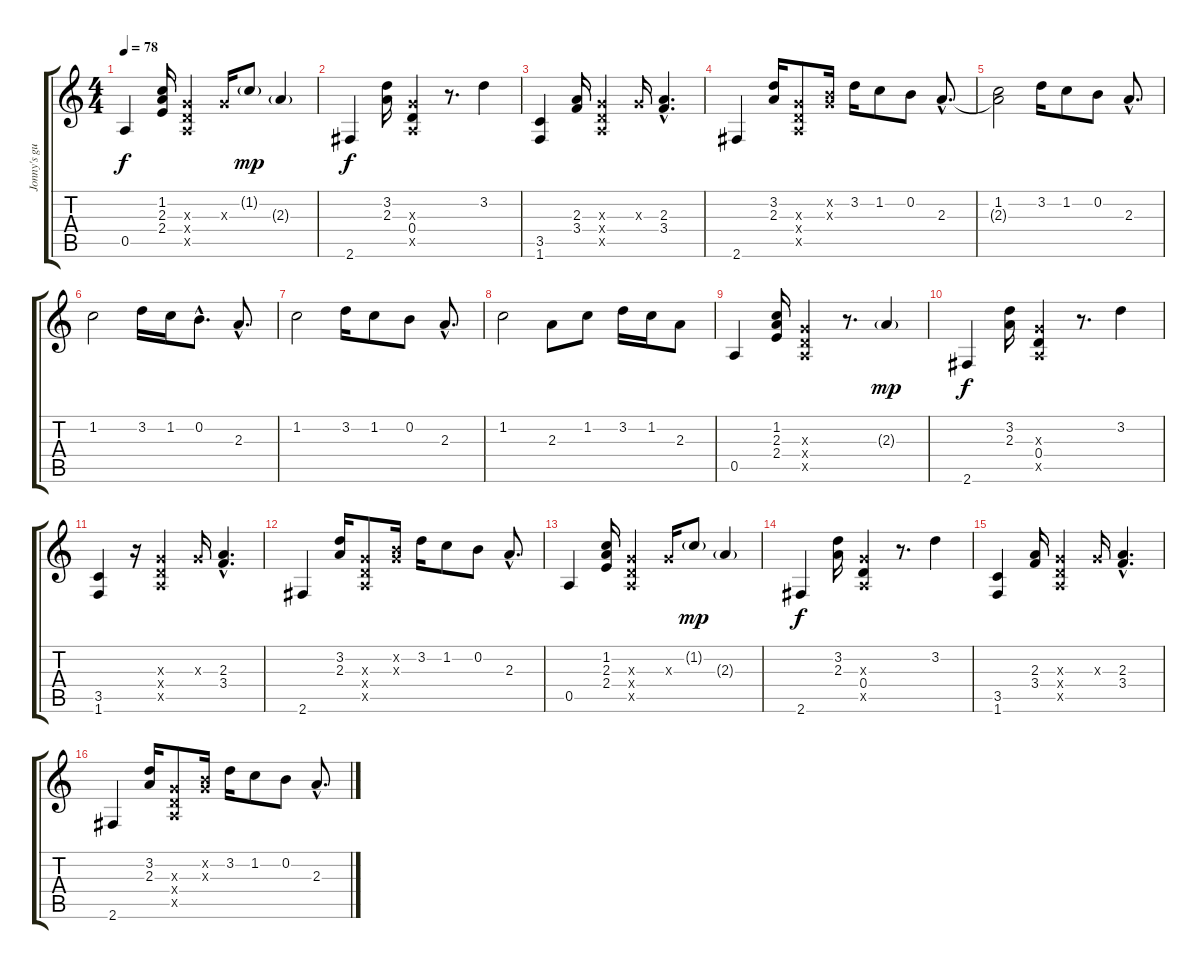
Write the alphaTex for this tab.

\track ("Jonny's guitar" "Jonny's gu") {instrument electricguitarclean}
\staff {score tabs}
\tuning (E4 B3 G3 D3 A2 E2) {hide}
\ts (4 4)
\tempo 78
\clef g2
\ks c
0.5.4{dy f} (1.2 2.3 2.4).16 (0.3{x} 0.4{x} 0.5{x}).4 0.3{x}.16 1.2{g}.8{dy mp} 2.3{g}.4 |
2.6.4{dy f} (3.2 2.3).16 (0.3{x} 0.4 0.5{x}).4 r.8{d} 3.2.4 |
(3.5 1.6).4 (2.3 3.4).16 (0.3{x} 0.4{x} 0.5{x}).4 0.3{x}.16 (2.3{hac} 3.4{hac}).4{d} |
2.6.4 (3.2 2.3).16 (0.3{x} 0.4{x} 0.5{x}).8 (0.2{x} 0.3{x}).16 3.2.16 1.2.8 0.2.8 2.3{hac}.8{d} |
(1.2 2.3{t}).2 3.2.16 1.2.8 0.2.8 2.3{hac}.8{d} |
1.2.2 3.2.16 1.2.16 0.2{hac}.8{d} 2.3{hac}.8{d} |
1.2.2 3.2.16 1.2.8 0.2.8 2.3{hac}.8{d} |
1.2.2 2.3.8 1.2.8 3.2.16 1.2.16 2.3.8 |
0.5.4 (1.2 2.3 2.4).16 (0.3{x} 0.4{x} 0.5{x}).4 r.8{d} 2.3{g}.4{dy mp} |
2.6.4{dy f} (3.2 2.3).16 (0.3{x} 0.4 0.5{x}).4 r.8{d} 3.2.4 |
(3.5 1.6).4 r.16 (0.3{x} 0.4{x} 0.5{x}).4 0.3{x}.16 (2.3{hac} 3.4{hac}).4{d} |
2.6.4 (3.2 2.3).16 (0.3{x} 0.4{x} 0.5{x}).8 (0.2{x} 0.3{x}).16 3.2.16 1.2.8 0.2.8 2.3{hac}.8{d} |
0.5.4 (1.2 2.3 2.4).16 (0.3{x} 0.4{x} 0.5{x}).4 0.3{x}.16 1.2{g}.8{dy mp} 2.3{g}.4 |
2.6.4{dy f} (3.2 2.3).16 (0.3{x} 0.4 0.5{x}).4 r.8{d} 3.2.4 |
(3.5 1.6).4 (2.3 3.4).16 (0.3{x} 0.4{x} 0.5{x}).4 0.3{x}.16 (2.3{hac} 3.4{hac}).4{d} |
2.6.4 (3.2 2.3).16 (0.3{x} 0.4{x} 0.5{x}).8 (0.2{x} 0.3{x}).16 3.2.16{volume 16 instrument distortionguitar} 1.2.8 0.2.8 2.3{hac}.8{d}
